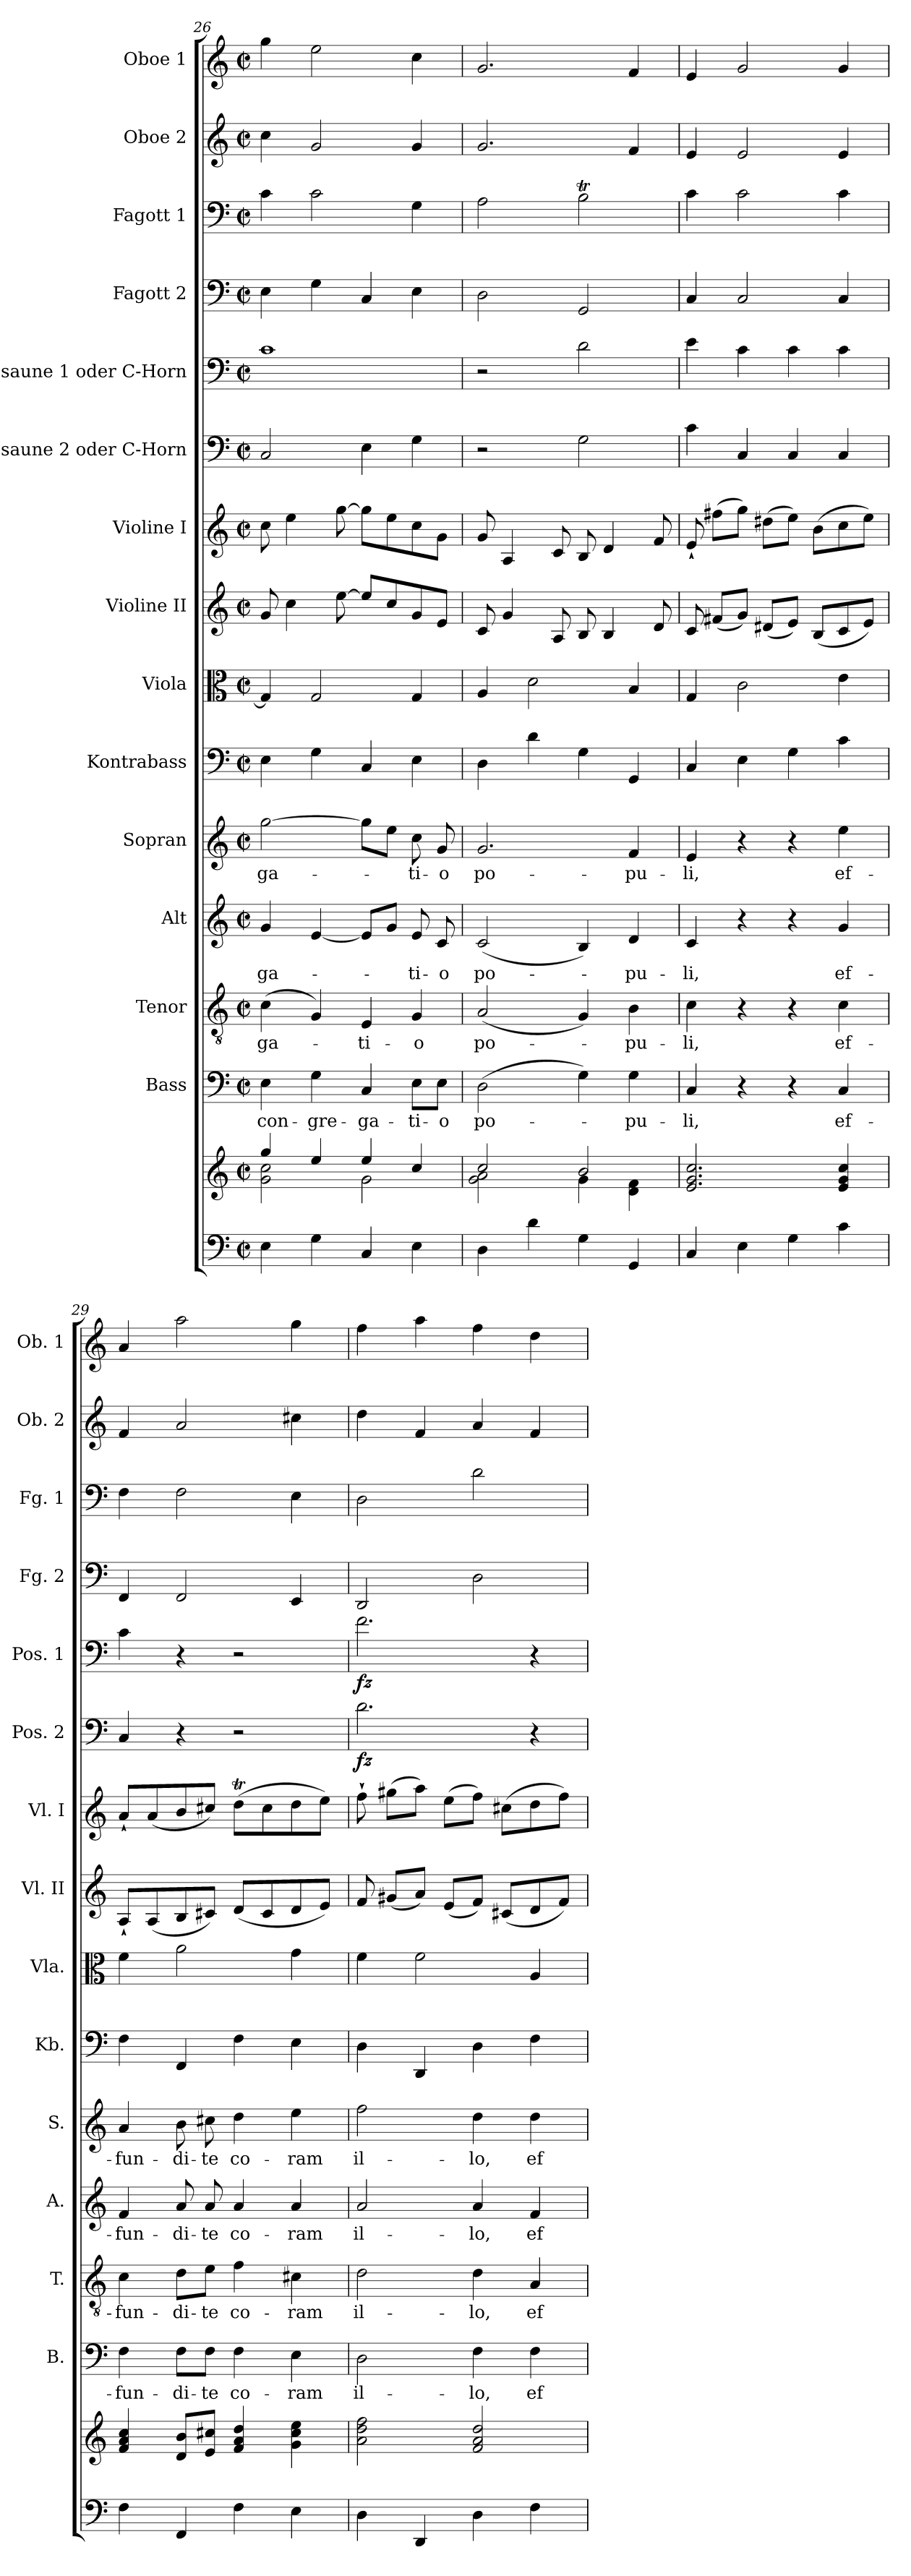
**kern	**kern	**kern	**text	**kern	**text	**kern	**text	**kern	**text	**kern	**kern	**kern	**kern	**kern	**dynam	**kern	**dynam	**kern	**kern	**kern	**kern
*part15	*part15	*part14	*part14	*part13	*part13	*part12	*part12	*part11	*part11	*part10	*part9	*part8	*part7	*part6	*part6	*part5	*part5	*part4	*part3	*part2	*part1
*staff16	*staff15	*staff14	*staff14	*staff13	*staff13	*staff12	*staff12	*staff11	*staff11	*staff10	*staff9	*staff8	*staff7	*staff6	*staff6	*staff5	*staff5	*staff4	*staff3	*staff2	*staff1
*	*	*I"Bass	*	*I"Tenor	*	*I"Alt	*	*I"Sopran	*	*I"Kontrabass	*I"Viola	*I"Violine II	*I"Violine I	*I"Posaune 2 oder C-Horn	*	*I"Posaune 1 oder C-Horn	*	*I"Fagott 2	*I"Fagott 1	*I"Oboe 2	*I"Oboe 1
*	*	*I'B.	*	*I'T.	*	*I'A.	*	*I'S.	*	*I'Kb.	*I'Vla.	*I'Vl. II	*I'Vl. I	*I'Pos. 2	*	*I'Pos. 1	*	*I'Fg. 2	*I'Fg. 1	*I'Ob. 2	*I'Ob. 1
*clefF4	*clefG2	*clefF4	*	*clefGv2	*	*clefG2	*	*clefG2	*	*clefF4	*clefC3	*clefG2	*clefG2	*clefF4	*	*clefF4	*	*clefF4	*clefF4	*clefG2	*clefG2
*	*	*	*	*	*	*	*	*	*	*ITrd7c12	*	*	*	*	*	*	*	*	*	*	*
*k[]	*k[]	*k[]	*	*k[]	*	*k[]	*	*k[]	*	*k[]	*k[]	*k[]	*k[]	*k[]	*	*k[]	*	*k[]	*k[]	*k[]	*k[]
*C:	*C:	*C:	*	*C:	*	*C:	*	*C:	*	*C:	*C:	*C:	*C:	*C:	*	*C:	*	*C:	*C:	*C:	*C:
*M2/2	*M2/2	*M2/2	*	*M2/2	*	*M2/2	*	*M2/2	*	*M2/2	*M2/2	*M2/2	*M2/2	*M2/2	*	*M2/2	*	*M2/2	*M2/2	*M2/2	*M2/2
*met(c|)	*met(c|)	*met(c|)	*	*met(c|)	*	*met(c|)	*	*met(c|)	*	*met(c|)	*met(c|)	*met(c|)	*met(c|)	*met(c|)	*	*met(c|)	*	*met(c|)	*met(c|)	*met(c|)	*met(c|)
=26	=26	=26	=26	=26	=26	=26	=26	=26	=26	=26	=26	=26	=26	=26	=26	=26	=26	=26	=26	=26	=26
*	*^	*	*	*	*	*	*	*	*	*	*	*	*	*	*	*	*	*	*	*	*
!	!	!	!	!LO:LY:b	!	!LO:LY:b	!	!LO:LY:b	!	!LO:LY:b	!	!	!	!	!	!	!	!	!	!	!	!
4E\	4gg/	2g\ 2cc\	4E\	con-	(>4c\	-ga-	4g/	-ga-	[2gg\	-ga-	4EE\	4G/]	8g/	8cc\	2C/	.	1c	.	4E\	4c\	4cc\	4gg\
.	.	.	.	.	.	.	.	.	.	.	.	.	4cc\	4ee\	.	.	.	.	.	.	.	.
!	!	!	!	!LO:LY:b	!	!	!	!	!	!	!	!	!	!	!	!	!	!	!	!	!	!
4G\	4ee/	.	4G\	-gre-	4G/)	.	[4e/	.	.	.	4GG\	2G/	.	.	.	.	.	.	4G\	2c\	2g/	2ee\
.	.	.	.	.	.	.	.	.	.	.	.	.	[8ee\	[8gg\	.	.	.	.	.	.	.	.
!	!	!	!	!LO:LY:b	!	!LO:LY:b	!	!	!	!	!	!	!	!	!	!	!	!	!	!	!	!
4C/	4ee/	2g\	4C/	-ga-	4E/	-ti-	8e/L]	.	8gg\L]	.	4CC/	.	8ee/L]	8gg\L]	4E\	.	.	.	4C/	.	.	.
.	.	.	.	.	.	.	8g/J	.	8ee\J	.	.	.	8cc/	8ee\	.	.	.	.	.	.	.	.
!	!	!	!	!LO:LY:b	!	!LO:LY:b	!	!LO:LY:b	!	!LO:LY:b	!	!	!	!	!	!	!	!	!	!	!	!
4E\	4cc/	.	8E\L	-ti-	4G/	-o	8e/	-ti-	8cc\	-ti-	4EE\	4G/	8g/	8cc\	4G\	.	.	.	4E\	4G\	4g/	4cc\
!	!	!	!	!LO:LY:b	!	!	!	!LO:LY:b	!	!LO:LY:b	!	!	!	!	!	!	!	!	!	!	!	!
.	.	.	8E\J	-o	.	.	8c/	-o	8g/	-o	.	.	8e/J	8g\J	.	.	.	.	.	.	.	.
=27	=27	=27	=27	=27	=27	=27	=27	=27	=27	=27	=27	=27	=27	=27	=27	=27	=27	=27	=27	=27	=27	=27
!	!	!	!	!LO:LY:b	!	!LO:LY:b	!	!LO:LY:b	!	!LO:LY:b	!	!	!	!	!	!	!	!	!	!	!	!
4D\	2cc/	2g\ 2a\	(>2D\	po-	(<2A/	po-	(<2c/	po-	2.g/	po-	4DD\	4A/	8c/	8g/	2r	.	2r	.	2D\	2A\	2.g/	2.g/
.	.	.	.	.	.	.	.	.	.	.	.	.	4g/	4A/	.	.	.	.	.	.	.	.
4d\	.	.	.	.	.	.	.	.	.	.	4D\	2d\	.	.	.	.	.	.	.	.	.	.
.	.	.	.	.	.	.	.	.	.	.	.	.	8A/	8c/	.	.	.	.	.	.	.	.
4G\	2b/	4g\	4G\)	.	4G/)	.	4B/)	.	.	.	4GG\	.	8B/	8B/	2G\	.	2d\	.	2GG/	2Bt\	.	.
.	.	.	.	.	.	.	.	.	.	.	.	.	4B/	4d/	.	.	.	.	.	.	.	.
!	!	!	!	!LO:LY:b	!	!LO:LY:b	!	!LO:LY:b	!	!LO:LY:b	!	!	!	!	!	!	!	!	!	!	!	!
4GG/	.	4d\ 4f\	4G\	-pu-	4B\	-pu-	4d/	-pu-	4f/	-pu-	4GGG/	4B/	.	.	.	.	.	.	.	.	4f/	4f/
.	.	.	.	.	.	.	.	.	.	.	.	.	8d/	8f/	.	.	.	.	.	.	.	.
*	*v	*v	*	*	*	*	*	*	*	*	*	*	*	*	*	*	*	*	*	*	*	*
=28	=28	=28	=28	=28	=28	=28	=28	=28	=28	=28	=28	=28	=28	=28	=28	=28	=28	=28	=28	=28	=28
!	!	!	!LO:LY:b	!	!LO:LY:b	!	!LO:LY:b	!	!LO:LY:b	!	!	!	!	!	!	!	!	!	!	!	!
4C/	2.e/ 2.g/ 2.cc/	4C/	-li,	4c\	-li,	4c/	-li,	4e/	-li,	4CC/	4G/	8c/	8e`</	4c\	.	4e\	.	4C/	4c\	4e/	4e/
.	.	.	.	.	.	.	.	.	.	.	.	(<8f#X/L	(>8ff#X\L	.	.	.	.	.	.	.	.
4E\	.	4r	.	4r	.	4r	.	4r	.	4EE\	2c\	8g/J)	8gg\J)	4C/	.	4c\	.	2C/	2c\	2e/	2g/
.	.	.	.	.	.	.	.	.	.	.	.	(<8d#X/L	(>8dd#X\L	.	.	.	.	.	.	.	.
4G\	.	4r	.	4r	.	4r	.	4r	.	4GG\	.	8e/J)	8ee\J)	4C/	.	4c\	.	.	.	.	.
.	.	.	.	.	.	.	.	.	.	.	.	(<8B/L	(>8b\L	.	.	.	.	.	.	.	.
!	!	!	!LO:LY:b	!	!LO:LY:b	!	!LO:LY:b	!	!LO:LY:b	!	!	!	!	!	!	!	!	!	!	!	!
4c\	4e/ 4g/ 4cc/	4C/	ef-	4c\	ef-	4g/	ef-	4ee\	ef-	4C\	4e\	8c/	8cc\	4C/	.	4c\	.	4C/	4c\	4e/	4g/
.	.	.	.	.	.	.	.	.	.	.	.	8e/J)	8ee\J)	.	.	.	.	.	.	.	.
=29	=29	=29	=29	=29	=29	=29	=29	=29	=29	=29	=29	=29	=29	=29	=29	=29	=29	=29	=29	=29	=29
!	!	!	!LO:LY:b	!	!LO:LY:b	!	!LO:LY:b	!	!LO:LY:b	!	!	!	!	!	!	!	!	!	!	!	!
4F\	4f/ 4a/ 4cc/	4F\	-fun-	4c\	-fun-	4f/	-fun-	4a/	-fun-	4FF\	4f\	8A`</L	8a`</L	4C/	.	4c\	.	4FF/	4F\	4f/	4a/
.	.	.	.	.	.	.	.	.	.	.	.	(<8A/	(<8a/	.	.	.	.	.	.	.	.
!	!	!	!LO:LY:b	!	!LO:LY:b	!	!LO:LY:b	!	!LO:LY:b	!	!	!	!	!	!	!	!	!	!	!	!
4FF/	8d/ 8b/L	8F\L	-di-	8d\L	-di-	8a/	-di-	8b\	-di-	4FFF/	2a\	8B/	8b/	4r	.	4r	.	2FF/	2F\	2a/	2aa\
!	!	!	!LO:LY:b	!	!LO:LY:b	!	!LO:LY:b	!	!LO:LY:b	!	!	!	!	!	!	!	!	!	!	!	!
.	8e/ 8cc#X/J	8F\J	-te	8e\J	-te	8a/	-te	8cc#X\	-te	.	.	8c#X/J)	8cc#X/J)	.	.	.	.	.	.	.	.
!	!	!	!LO:LY:b	!	!LO:LY:b	!	!LO:LY:b	!	!LO:LY:b	!	!	!	!	!	!	!	!	!	!	!	!
4F\	4f/ 4a/ 4dd/	4F\	co-	4f\	co-	4a/	co-	4dd\	co-	4FF\	.	(<8d/L	(>8ddT\L	2r	.	2r	.	.	.	.	.
.	.	.	.	.	.	.	.	.	.	.	.	8c#/	8cc#\	.	.	.	.	.	.	.	.
!	!	!	!LO:LY:b	!	!LO:LY:b	!	!LO:LY:b	!	!LO:LY:b	!	!	!	!	!	!	!	!	!	!	!	!
4E\	4g\ 4cc#\ 4ee\	4E\	-ram	4c#X\	-ram	4a/	-ram	4ee\	-ram	4EE\	4g\	8d/	8dd\	.	.	.	.	4EE/	4E\	4cc#X\	4gg\
.	.	.	.	.	.	.	.	.	.	.	.	8e/J)	8ee\J)	.	.	.	.	.	.	.	.
!!LO:PB:g=z
=30	=30	=30	=30	=30	=30	=30	=30	=30	=30	=30	=30	=30	=30	=30	=30	=30	=30	=30	=30	=30	=30
!	!	!	!LO:LY:b	!	!LO:LY:b	!	!LO:LY:b	!	!LO:LY:b	!	!	!	!	!	!LO:DY:b	!	!LO:DY:b	!	!	!	!
4D\	2a\ 2dd\ 2ff\	2D\	il-	2d\	il-	2a/	il-	2ff\	il-	4DD\	4f\	8f/	8ff`>\	2.d\	fz	2.f\	fz	2DD/	2D\	4dd\	4ff\
.	.	.	.	.	.	.	.	.	.	.	.	(<8g#X/L	(>8gg#X\L	.	.	.	.	.	.	.	.
4DD/	.	.	.	.	.	.	.	.	.	4DDD/	2f\	8a/J)	8aa\J)	.	.	.	.	.	.	4f/	4aa\
.	.	.	.	.	.	.	.	.	.	.	.	(<8e/L	(>8ee\L	.	.	.	.	.	.	.	.
!	!	!	!LO:LY:b	!	!LO:LY:b	!	!LO:LY:b	!	!LO:LY:b	!	!	!	!	!	!	!	!	!	!	!	!
4D\	2f/ 2a/ 2dd/	4F\	-lo,	4d\	-lo,	4a/	-lo,	4dd\	-lo,	4DD\	.	8f/J)	8ff\J)	.	.	.	.	2D\	2d\	4a/	4ff\
.	.	.	.	.	.	.	.	.	.	.	.	(<8c#X/L	(>8cc#X\L	.	.	.	.	.	.	.	.
!	!	!	!LO:LY:b	!	!LO:LY:b	!	!LO:LY:b	!	!LO:LY:b	!	!	!	!	!	!	!	!	!	!	!	!
4F\	.	4F\	ef-	4A/	ef-	4f/	ef-	4dd\	ef-	4FF\	4A/	8d/	8dd\	4r	.	4r	.	.	.	4f/	4dd\
.	.	.	.	.	.	.	.	.	.	.	.	8f/J)	8ff\J)	.	.	.	.	.	.	.	.
=	=	=	=	=	=	=	=	=	=	=	=	=	=	=	=	=	=	=	=	=	=
*-	*-	*-	*-	*-	*-	*-	*-	*-	*-	*-	*-	*-	*-	*-	*-	*-	*-	*-	*-	*-	*-
